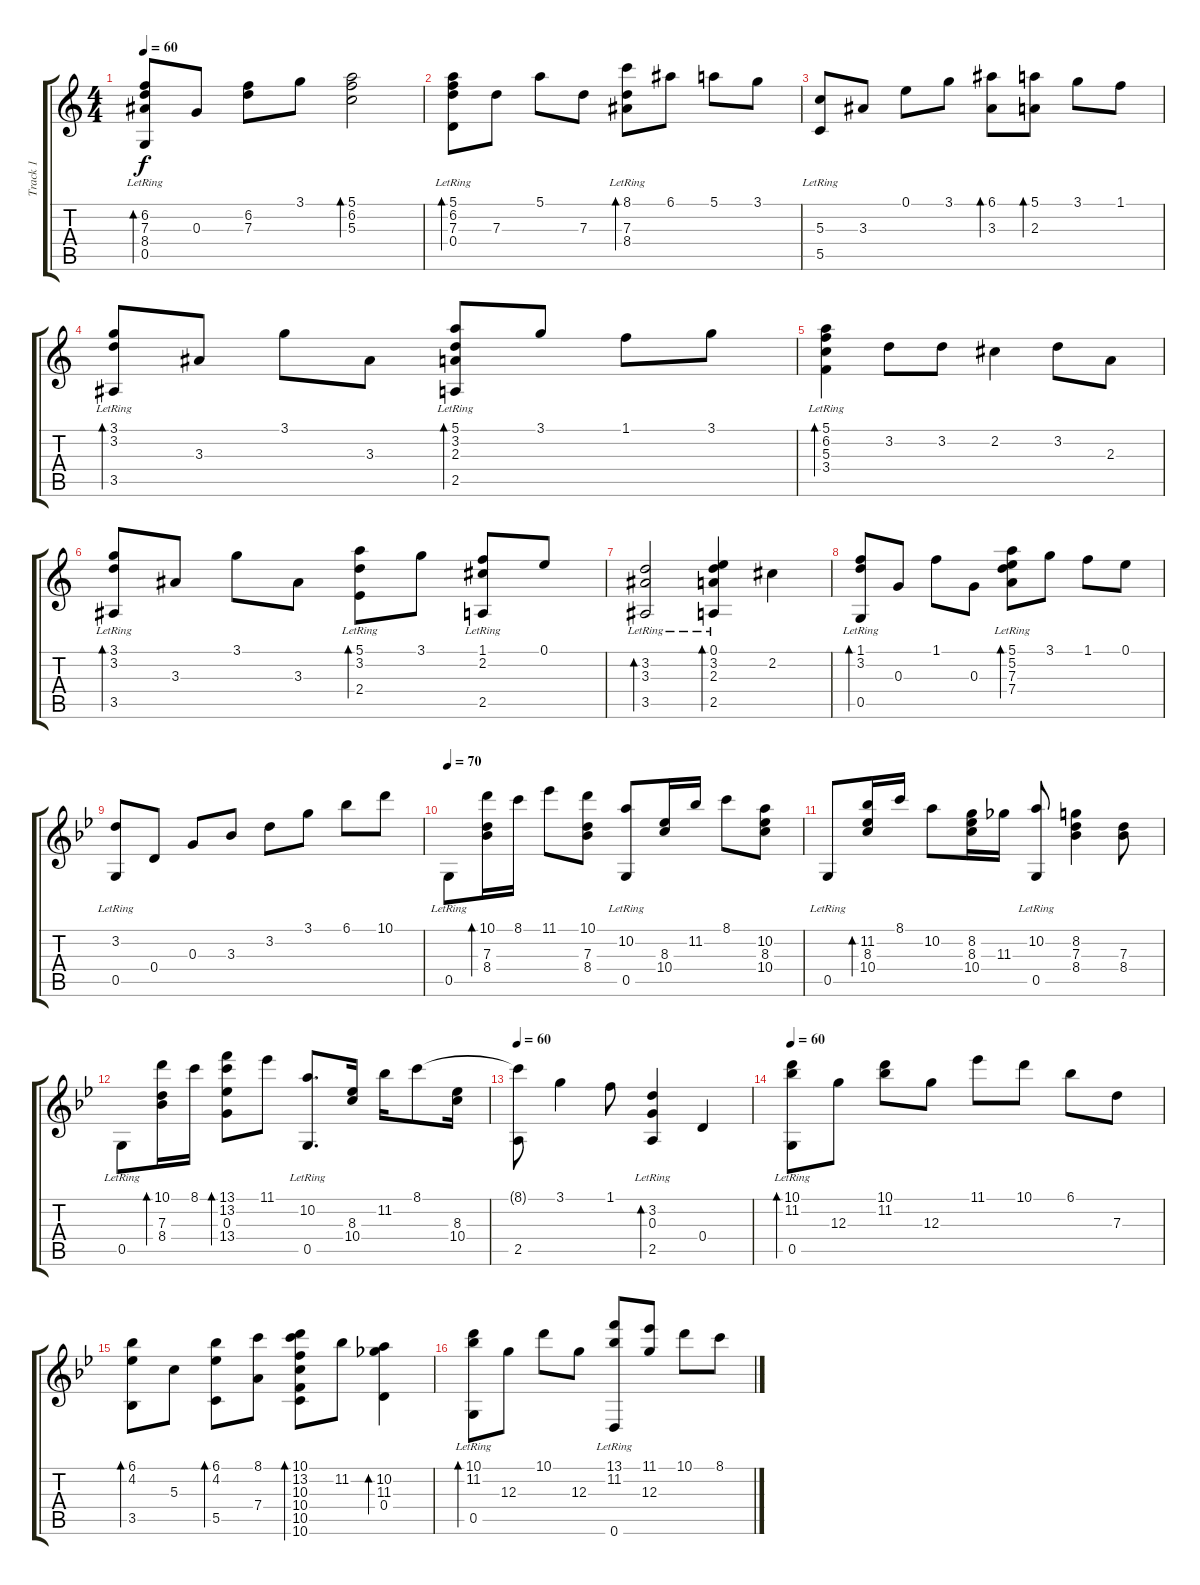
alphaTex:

\track ("Track 1" "Track 1") {instrument acousticguitarnylon}
\staff {score tabs}
\tuning (E4 B3 G3 D3 G2 D2) {hide}
\ts (4 4)
\tempo 60
\clef g2
\ks c
(6.2 7.3 8.4{lr} 0.5{lr}).8{bd 480 dy f} 0.3.8 (6.2 7.3).8 3.1.8 (5.1 6.2 5.3).2{bd 120} |
(5.1 6.2 7.3 0.4{lr}).8{bd 480} 7.3.8 5.1.8 7.3.8 (8.1 7.3 8.4{lr}).8{bd 480} 6.1.8 5.1.8 3.1.8 |
(5.3 5.5{lr}).8 3.3.8 0.1.8 3.1.8 (6.1 3.3).8{bd 480} (5.1 2.3).8{bd 480} 3.1.8 1.1.8 |
(3.1 3.2 3.5{lr}).8{bd 480} 3.3.8 3.1.8 3.3.8 (5.1 3.2 2.3 2.5{lr}).8{bd 480} 3.1.8 1.1.8 3.1.8 |
(5.1 6.2 5.3 3.4{lr}).4{bd 240} 3.2.8 3.2.8 2.2.4 3.2.8 2.3.8 |
(3.1 3.2 3.5{lr}).8{bd 480} 3.3.8 3.1.8 3.3.8 (5.1 3.2 2.4{lr}).8{bd 480} 3.1.8 (1.1 2.2 2.5{lr}).8 0.1.8 |
(3.2 3.3 3.5{lr}).2{bd 240} (0.1 3.2 2.3 2.5{lr}).4{bd 240} 2.2.4 |
(1.1 3.2 0.5{lr}).8{bd 480} 0.3.8 1.1.8 0.3.8 (5.1 5.2 7.3 7.4{lr}).8{bd 480} 3.1.8 1.1.8 0.1.8 |
\ks bb
(3.2 0.5{lr}).8 0.4.8 0.3.8 3.3.8 3.2.8 3.1.8 6.1.8 10.1.8 |
\tempo 70
0.5{lr}.8 (10.1 7.3 8.4).16{bd 480} 8.1.16 11.1.8 (10.1 7.3 8.4).8 (10.2 0.5{lr}).8 (8.3 10.4).16 11.2.16 8.1.8 (10.2 8.3 10.4).8 |
0.5{lr}.8 (11.2 8.3 10.4).16{bd 480} 8.1.16 10.2.8 (8.2 8.3 10.4).16 11.3.16 (10.2 0.5{lr}).8 (8.2 7.3 8.4).4 (7.3 8.4).8 |
0.5{lr}.8 (10.1 7.3 8.4).16{bd 480} 8.1.16 (13.1 13.2 0.3 13.4).8{bd 480} 11.1.8 (10.2 0.5{lr}).8{d} (8.3 10.4).16 11.2.16 8.1.8 (8.3 10.4).16 |
\tempo 60
(8.1{t} 2.5).8 3.1.4 1.1.8 (3.2 0.3 2.5{lr}).4{bd 480} 0.4.4 |
\tempo 60
(10.1 11.2 0.5{lr}).8{bd 240} 12.3.8 (10.1 11.2).8 12.3.8 11.1.8 10.1.8 6.1.8 7.3.8 |
(6.1 4.2 3.5).8{bd 480} 5.3.8 (6.1 4.2 5.5).8{bd 480} (8.1 7.4).8 (10.1 13.2 10.3 10.4 10.5 10.6).8{bd 240} 11.2.8 (10.2 11.3 0.4).4{bd 240} |
(10.1 11.2 0.5{lr}).8{bd 480} 12.3.8 10.1.8 12.3.8 (13.1 11.2 0.6{lr}).8 (11.1 12.3).8 10.1.8 8.1.8
